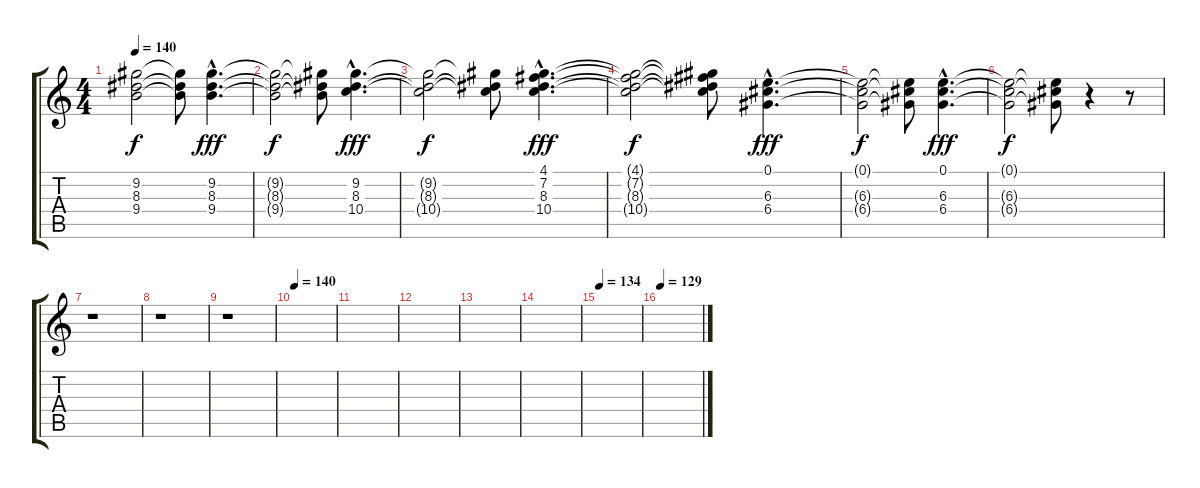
\track "" {instrument electricbassfinger}
\staff {score tabs}
\tuning (E4 B3 G3 D3 A2 E2) {hide}
\ts (4 4)
\tempo 140
\clef g2
\ks c
(9.2{t} 8.3{t} 9.4{t}).2{dy f} (9.2{t} 8.3{t} 9.4{t}).8 (9.2{hac} 8.3{hac} 9.4{hac}).4{d dy fff} |
(9.2{t} 8.3{t} 9.4{t}).2{dy f} (9.2{t} 8.3{t} 9.4{t}).8 (9.2{hac} 8.3{hac} 10.4{hac}).4{d dy fff} |
(9.2{t} 8.3{t} 10.4{t}).2{dy f} (9.2{t} 8.3{t} 10.4{t}).8 (4.1{hac} 7.2{hac} 8.3{hac} 10.4{hac}).4{d dy fff} |
(4.1{t} 7.2{t} 8.3{t} 10.4{t}).2{dy f} (4.1{t} 7.2{t} 8.3{t} 10.4{t}).8 (0.1{hac} 6.3{hac} 6.4{hac}).4{d dy fff} |
(0.1{t} 6.3{t} 6.4{t}).2{dy f} (0.1{t} 6.3{t} 6.4{t}).8 (0.1{hac} 6.3{hac} 6.4{hac}).4{d dy fff} |
(0.1{t} 6.3{t} 6.4{t}).2{dy f} (0.1{t} 6.3{t} 6.4{t}).8 r.4 r.8 |
r.1 |
r.1 |
r.1 |
\tempo 140
|
|
|
|
|
\tempo 134
|
\tempo 129
